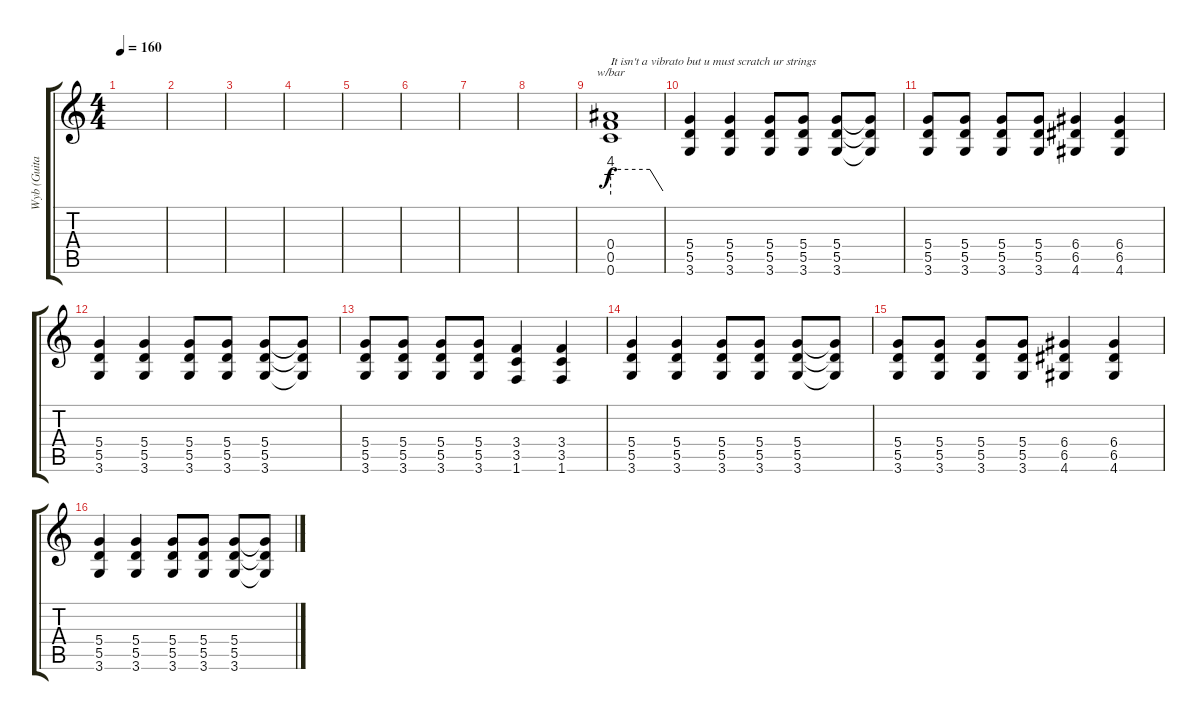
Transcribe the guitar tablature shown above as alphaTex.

\track ("Wyb (Guitar)" "Wyb (Guita") {instrument distortionguitar}
\staff {score tabs}
\tuning (E4 B3 G3 D3 A2 E2) {hide}
\ts (4 4)
\tempo 160
\clef g2
\ks c
|
|
|
|
|
|
|
|
(0.4 0.5 0.6).1{tbe (custom default 0 16 45 16 60 0) txt "It isn't a vibrato but u must scratch ur strings"} |
(5.4 5.5 3.6).4 (5.4 5.5 3.6).4 (5.4 5.5 3.6).8 (5.4 5.5 3.6).8 (5.4 5.5 3.6).8 (5.4{t} 5.5{t} 3.6{t}).8 |
(5.4 5.5 3.6).8 (5.4 5.5 3.6).8 (5.4 5.5 3.6).8 (5.4 5.5 3.6).8 (6.4 6.5 4.6).4 (6.4 6.5 4.6).4 |
(5.4 5.5 3.6).4 (5.4 5.5 3.6).4 (5.4 5.5 3.6).8 (5.4 5.5 3.6).8 (5.4 5.5 3.6).8 (5.4{t} 5.5{t} 3.6{t}).8 |
(5.4 5.5 3.6).8 (5.4 5.5 3.6).8 (5.4 5.5 3.6).8 (5.4 5.5 3.6).8 (3.4 3.5 1.6).4 (3.4 3.5 1.6).4 |
(5.4 5.5 3.6).4 (5.4 5.5 3.6).4 (5.4 5.5 3.6).8 (5.4 5.5 3.6).8 (5.4 5.5 3.6).8 (5.4{t} 5.5{t} 3.6{t}).8 |
(5.4 5.5 3.6).8 (5.4 5.5 3.6).8 (5.4 5.5 3.6).8 (5.4 5.5 3.6).8 (6.4 6.5 4.6).4 (6.4 6.5 4.6).4 |
(5.4 5.5 3.6).4 (5.4 5.5 3.6).4 (5.4 5.5 3.6).8 (5.4 5.5 3.6).8 (5.4 5.5 3.6).8 (5.4{t} 5.5{t} 3.6{t}).8
